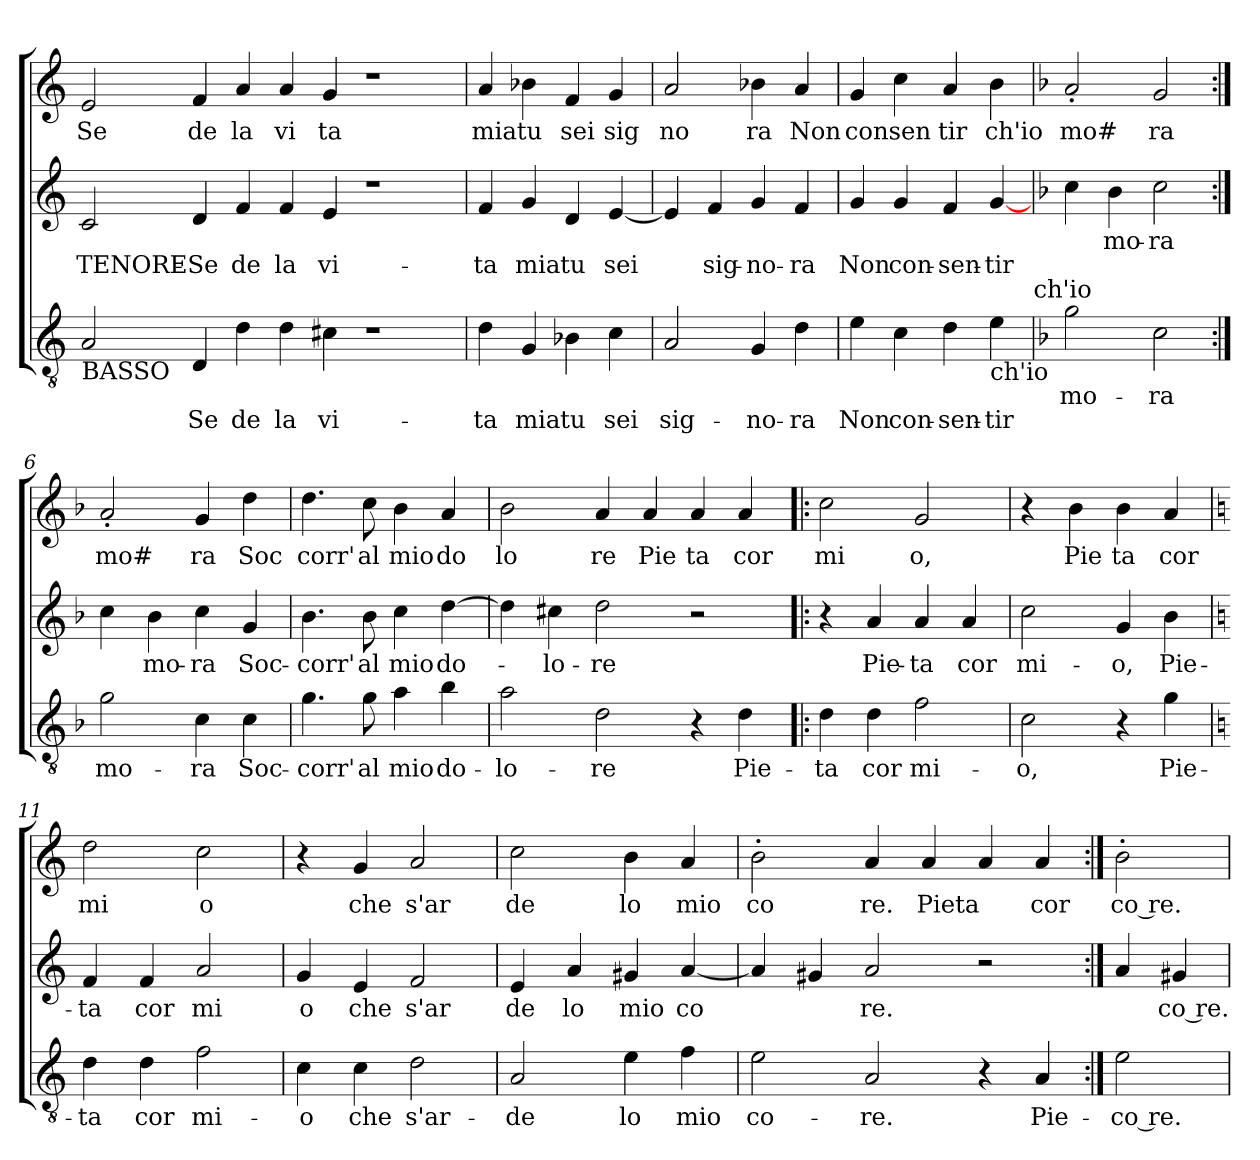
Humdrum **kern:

**kern	**text	**text	**kern	**text	**text	**kern	**text
*part3	*part3	*part3	*part2	*part2	*part2	*part1	*part1
*staff3	*staff3	*staff3	*staff2	*staff2	*staff2	*staff1	*staff1
*clefGv2	*	*	*clefG2	*	*	*clefG2	*
*k[]	*	*	*k[]	*	*	*k[]	*
*C:	*	*	*C:	*	*	*C:	*
=1	=1	=1	=1	=1	=1	=1	=1
!LO:TX:b:t=BASSO	!	!	!	!	!	!	!
!	!	!	!	!	!LO:LY:b	!	!LO:LY:b
2A/	.	.	2c/	.	TENORE-	2e/	Se
!	!	!LO:LY:b	!	!	!LO:LY:b	!	!LO:LY:b
4D/	.	Se	4d/	.	-Se	4f/	de
!	!	!LO:LY:b	!	!	!LO:LY:b	!	!LO:LY:b
4d\	.	de	4f/	.	de	4a/	la
!	!	!LO:LY:b	!	!	!LO:LY:b	!	!LO:LY:b
4d\	.	la	4f/	.	la	4a/	vi
!	!	!LO:LY:b	!	!	!LO:LY:b	!	!LO:LY:b
4c#X\	.	vi-	4e/	.	vi-	4g/	ta
1r	.	.	1r	.	.	1r	.
=2	=2	=2	=2	=2	=2	=2	=2
!	!	!LO:LY:b	!	!	!LO:LY:b	!	!LO:LY:b
4d\	.	-ta	4f/	.	-ta	4a/	mia
!	!	!LO:LY:b	!	!	!LO:LY:b	!	!LO:LY:b
4G/	.	mia	4g/	.	mia	4b-X\	tu
!	!	!LO:LY:b	!	!	!LO:LY:b	!	!LO:LY:b
4B-X\	.	tu	4d/	.	tu	4f/	sei
!	!	!LO:LY:b	!	!	!LO:LY:b	!	!LO:LY:b
4c\	.	sei	[<4e/	.	sei	4g/	sig
=3	=3	=3	=3	=3	=3	=3	=3
!	!	!LO:LY:b	!	!	!	!	!LO:LY:b
2A/	.	sig-	4e/]	.	.	2a/	no
!	!	!	!	!	!LO:LY:b	!	!
.	.	.	4f/	.	sig-	.	.
!	!	!LO:LY:b	!	!	!LO:LY:b	!	!LO:LY:b
4G/	.	-no-	4g/	.	-no-	4b-\	ra
!	!	!LO:LY:b	!	!	!LO:LY:b	!	!LO:LY:b
4d\	.	-ra	4f/	.	-ra	4a/	Non
=4	=4	=4	=4	=4	=4	=4	=4
!	!	!LO:LY:b	!	!	!LO:LY:b	!	!LO:LY:b
4e\	.	Non	4g/	.	Non	4g/	con
!	!	!LO:LY:b	!	!	!LO:LY:b	!	!LO:LY:b
4c\	.	con-	4g/	.	con-	4cc\	sen
!	!	!LO:LY:b	!	!	!LO:LY:b	!	!LO:LY:b
4d\	.	-sen-	4f/	.	-sen-	4a/	tir
!LO:TX:b:t=ch'io	!	!	!	!	!	!	!
!	!	!LO:LY:b	!	!	!LO:LY:b	!	!LO:LY:b
4e\	.	-tir	[<4g/	.	-tir	4b\	ch'io
!LO:TX:a:t=ch'io	!	!	!	!	!	!	!
!!LO:LB:g=z
=5	=5	=5	=5	=5	=5	=5	=5
*k[b-]	*	*	*k[b-]	*	*	*k[b-]	*
*F:	*	*	*F:	*	*	*F:	*
!	!LO:LY:b	!	!	!	!	!	!LO:LY:b
2g\	mo-	.	4cc\	.	.	2a'</	mo#
!	!	!	!	!LO:LY:b	!	!	!
.	.	.	4b-\	mo-	.	.	.
!	!LO:LY:b	!	!	!LO:LY:b	!	!	!LO:LY:b
2c\	-ra	.	2cc\	-ra	.	2g/	ra
=6:|!	=6:|!	=6:|!	=6:|!	=6:|!	=6:|!	=6:|!	=6:|!
!	!LO:LY:b	!	!	!	!	!	!LO:LY:b
2g\	mo-	.	4cc\	.	.	2a'</	mo#
!	!	!	!	!LO:LY:b	!	!	!
.	.	.	4b-\	mo-	.	.	.
!	!LO:LY:b	!	!	!LO:LY:b	!	!	!LO:LY:b
4c\	-ra	.	4cc\	-ra	.	4g/	ra
!	!LO:LY:b	!	!	!LO:LY:b	!	!	!LO:LY:b
4c\	Soc-	.	4g/	Soc-	.	4dd\	Soc
=7	=7	=7	=7	=7	=7	=7	=7
!	!LO:LY:b	!	!	!LO:LY:b	!	!	!LO:LY:b
4.g\	-corr'	.	4.b-\	-corr'	.	4.dd\	corr'
!	!LO:LY:b	!	!	!LO:LY:b	!	!	!LO:LY:b
8g\	al	.	8b-\	al	.	8cc\	al
!	!LO:LY:b	!	!	!LO:LY:b	!	!	!LO:LY:b
4a\	mio	.	4cc\	mio	.	4b-\	mio
!	!LO:LY:b	!	!	!LO:LY:b	!	!	!LO:LY:b
4b-\	do-	.	[<4dd\	do-	.	4a/	do
=8	=8	=8	=8	=8	=8	=8	=8
!	!LO:LY:b	!	!	!	!	!	!LO:LY:b
2a\	-lo-	.	4dd\]	.	.	2b-\	lo
!	!	!	!	!LO:LY:b	!	!	!
.	.	.	4cc#\	-lo-	.	.	.
!	!LO:LY:b	!	!	!LO:LY:b	!	!	!LO:LY:b
2d\	-re	.	2dd\	-re	.	4a/	re
!	!	!	!	!	!	!	!LO:LY:b
.	.	.	.	.	.	4a/	Pie
!	!	!	!	!	!	!	!LO:LY:b
4r	.	.	2r	.	.	4a/	ta
!	!LO:LY:b	!	!	!	!	!	!LO:LY:b
4d\	Pie-	.	.	.	.	4a/	cor
=9!|:	=9!|:	=9!|:	=9!|:	=9!|:	=9!|:	=9!|:	=9!|:
!	!LO:LY:b	!	!	!	!	!	!LO:LY:b
4d\	-ta	.	4r	.	.	2cc\	mi
!	!LO:LY:b	!	!	!LO:LY:b	!	!	!
4d\	cor	.	4a/	Pie-	.	.	.
!	!LO:LY:b	!	!	!LO:LY:b	!	!	!LO:LY:b
2f\	mi-	.	4a/	-ta	.	2g/	o,
!	!	!	!	!LO:LY:b	!	!	!
.	.	.	4a/	cor	.	.	.
=10	=10	=10	=10	=10	=10	=10	=10
!	!LO:LY:b	!	!	!LO:LY:b	!	!	!
2c\	-o,	.	2cc\	mi-	.	4r	.
!	!	!	!	!	!	!	!LO:LY:b
.	.	.	.	.	.	4b-\	Pie
!	!	!	!	!LO:LY:b	!	!	!LO:LY:b
4r	.	.	4g/	-o,	.	4b-\	ta
!	!LO:LY:b	!	!	!LO:LY:b	!	!	!LO:LY:b
4g\	Pie-	.	4b-\	Pie-	.	4a/	cor
!!LO:LB:g=z
=11	=11	=11	=11	=11	=11	=11	=11
*k[]	*	*	*k[]	*	*	*k[]	*
*C:	*	*	*C:	*	*	*C:	*
!	!LO:LY:b	!	!	!LO:LY:b	!	!	!LO:LY:b
4d\	-ta	.	4f/	-ta	.	2dd\	mi
!	!LO:LY:b	!	!	!LO:LY:b	!	!	!
4d\	cor	.	4f/	cor	.	.	.
!	!LO:LY:b	!	!	!LO:LY:b	!	!	!LO:LY:b
2f\	mi-	.	2a/	mi	.	2cc\	o
=12	=12	=12	=12	=12	=12	=12	=12
!	!LO:LY:b	!	!	!LO:LY:b	!	!	!
4c\	-o	.	4g/	o	.	4r	.
!	!LO:LY:b	!	!	!LO:LY:b	!	!	!LO:LY:b
4c\	che	.	4e/	che	.	4g/	che
!	!LO:LY:b	!	!	!LO:LY:b	!	!	!LO:LY:b
2d\	s'ar-	.	2f/	s'ar	.	2a/	s'ar
=13	=13	=13	=13	=13	=13	=13	=13
!	!LO:LY:b	!	!	!LO:LY:b	!	!	!LO:LY:b
2A/	-de	.	4e/	de	.	2cc\	de
!	!	!	!	!LO:LY:b	!	!	!
.	.	.	4a/	lo	.	.	.
!	!LO:LY:b	!	!	!LO:LY:b	!	!	!LO:LY:b
4e\	lo	.	4g#X/	mio	.	4b\	lo
!	!LO:LY:b	!	!	!LO:LY:b	!	!	!LO:LY:b
4f\	mio	.	[<4a/	co	.	4a/	mio
=14	=14	=14	=14	=14	=14	=14	=14
!	!LO:LY:b	!	!	!	!	!	!LO:LY:b
2e\	co-	.	4a/]	.	.	2b'>\	co
.	.	.	4g#X/	.	.	.	.
!	!LO:LY:b	!	!	!LO:LY:b	!	!	!LO:LY:b
2A/	-re.	.	2a/	re.	.	4a/	re.
!	!	!	!	!	!	!	!LO:LY:b
.	.	.	.	.	.	4a/	Pieta
4r	.	.	2r	.	.	4a/	.
!	!LO:LY:b	!	!	!	!	!	!LO:LY:b
4A/	Pie-	.	.	.	.	4a/	cor
=15:|!	=15:|!	=15:|!	=15:|!	=15:|!	=15:|!	=15:|!	=15:|!
!	!LO:LY:b	!	!	!	!	!	!LO:LY:b
2e\	-co re.-	.	4a/	.	.	2b'>\	co re.
!	!	!	!	!LO:LY:b	!	!	!
.	.	.	4g#X/	co re.	.	.	.
=	=	=	=	=	=	=	=
*-	*-	*-	*-	*-	*-	*-	*-
